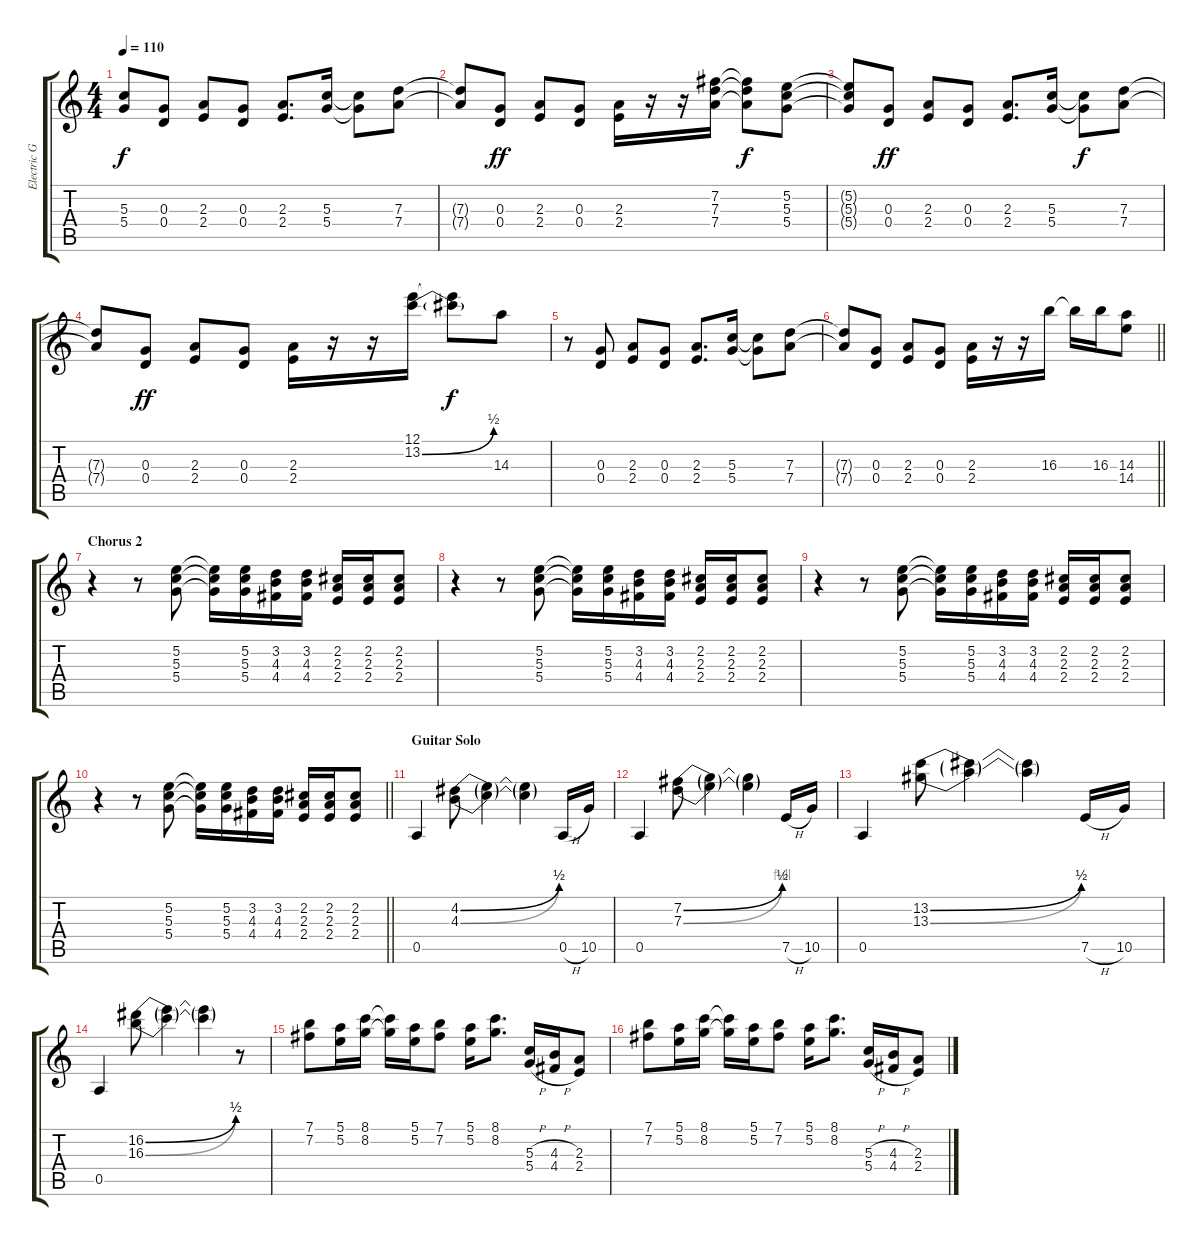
\track ("Electric Guitar III" "Electric G") {instrument distortionguitar}
\staff {score tabs}
\tuning (E4 B3 G3 D3 A2 E2) {hide}
\ts (4 4)
\tempo 110
\clef g2
\ks c
(5.3{t} 5.4{t}).8{dy f} (0.3 0.4).8 (2.3 2.4).8 (0.3 0.4).8 (2.3 2.4).8{d} (5.3 5.4).16 (5.3{t} 5.4{t}).8 (7.3 7.4).8 |
(7.3{t} 7.4{t}).8 (0.3 0.4).8{dy ff} (2.3 2.4).8 (0.3 0.4).8 (2.3 2.4).16 r.16 r.16 (7.2 7.3 7.4).16 (7.2{t} 7.3{t} 7.4{t}).8{dy f} (5.2 5.3 5.4).8 |
(5.2{t} 5.3{t} 5.4{t}).8 (0.3 0.4).8{dy ff} (2.3 2.4).8 (0.3 0.4).8 (2.3 2.4).8{d} (5.3 5.4).16 (5.3{t} 5.4{t}).8{dy f} (7.3 7.4).8 |
(7.3{t} 7.4{t}).8 (0.3 0.4).8{dy ff} (2.3 2.4).8 (0.3 0.4).8 (2.3 2.4).16 r.16 r.16 (12.1 13.2{be (bend 0 0 60 2)}).16 (12.1{t} 13.2{t}).8{dy f} 14.3.8 |
r.8 (0.3 0.4).8 (2.3 2.4).8 (0.3 0.4).8 (2.3 2.4).8{d} (5.3 5.4).16 (5.3{t} 5.4{t}).8 (7.3 7.4).8 |
\barLineRight lightlight
(7.3{t} 7.4{t}).8 (0.3 0.4).8 (2.3 2.4).8 (0.3 0.4).8 (2.3 2.4).16 r.16 r.16 16.3.16 16.3{t}.16 16.3.16 (14.3 14.4).8 |
\section ("" "Chorus 2")
r.4 r.8 (5.2 5.3 5.4).8 (5.2{t} 5.3{t} 5.4{t}).16 (5.2 5.3 5.4).16 (3.2 4.3 4.4).16 (3.2 4.3 4.4).16 (2.2 2.3 2.4).16 (2.2 2.3 2.4).16 (2.2 2.3 2.4).8 |
r.4 r.8 (5.2 5.3 5.4).8 (5.2{t} 5.3{t} 5.4{t}).16 (5.2 5.3 5.4).16 (3.2 4.3 4.4).16 (3.2 4.3 4.4).16 (2.2 2.3 2.4).16 (2.2 2.3 2.4).16 (2.2 2.3 2.4).8 |
r.4 r.8 (5.2 5.3 5.4).8 (5.2{t} 5.3{t} 5.4{t}).16 (5.2 5.3 5.4).16 (3.2 4.3 4.4).16 (3.2 4.3 4.4).16 (2.2 2.3 2.4).16 (2.2 2.3 2.4).16 (2.2 2.3 2.4).8 |
\barLineRight lightlight
r.4 r.8 (5.2 5.3 5.4).8 (5.2{t} 5.3{t} 5.4{t}).16 (5.2 5.3 5.4).16 (3.2 4.3 4.4).16 (3.2 4.3 4.4).16 (2.2 2.3 2.4).16 (2.2 2.3 2.4).16 (2.2 2.3 2.4).8 |
\section ("" "Guitar Solo")
0.5.4 (4.2{be (bend 0 0 60 2)} 4.3{be (bend 0 0 60 2)}).8 (4.2{t} 4.3{t}).4 (4.2{t} 4.3{t}).4 0.5{h}.16 10.5.16 |
0.5.4 (7.2{be (bend 0 0 60 2)} 7.3{be (bend 0 0 60 4)}).8 (7.2{t} 7.3{t}).4 (7.2{t} 7.3{t}).4 7.5{h}.16 10.5.16 |
0.5.4 (13.2{be (bend 0 0 60 2)} 13.3{be (bend 0 0 60 2)}).8 (13.2{t} 13.3{t}).4 (13.2{t} 13.3{t}).4 7.5{h}.16 10.5.16 |
0.5.4 (16.2{be (bend 0 0 60 2)} 16.3{be (bend 0 0 60 2)}).8 (16.2{t} 16.3{t}).4 (16.2{t} 16.3{t}).4 r.8 |
(7.1 7.2).8 (5.1 5.2).16 (8.1 8.2).16 (8.1{t} 8.2{t}).16 (5.1 5.2).16 (7.1 7.2).8 (5.1 5.2).16 (8.1 8.2).8{d} (5.3{h} 5.4{h}).16 (4.3{h} 4.4{h}).16 (2.3 2.4).8 |
(7.1 7.2).8 (5.1 5.2).16 (8.1 8.2).16 (8.1{t} 8.2{t}).16 (5.1 5.2).16 (7.1 7.2).8 (5.1 5.2).16 (8.1 8.2).8{d} (5.3{h} 5.4{h}).16 (4.3{h} 4.4{h}).16 (2.3 2.4).8
